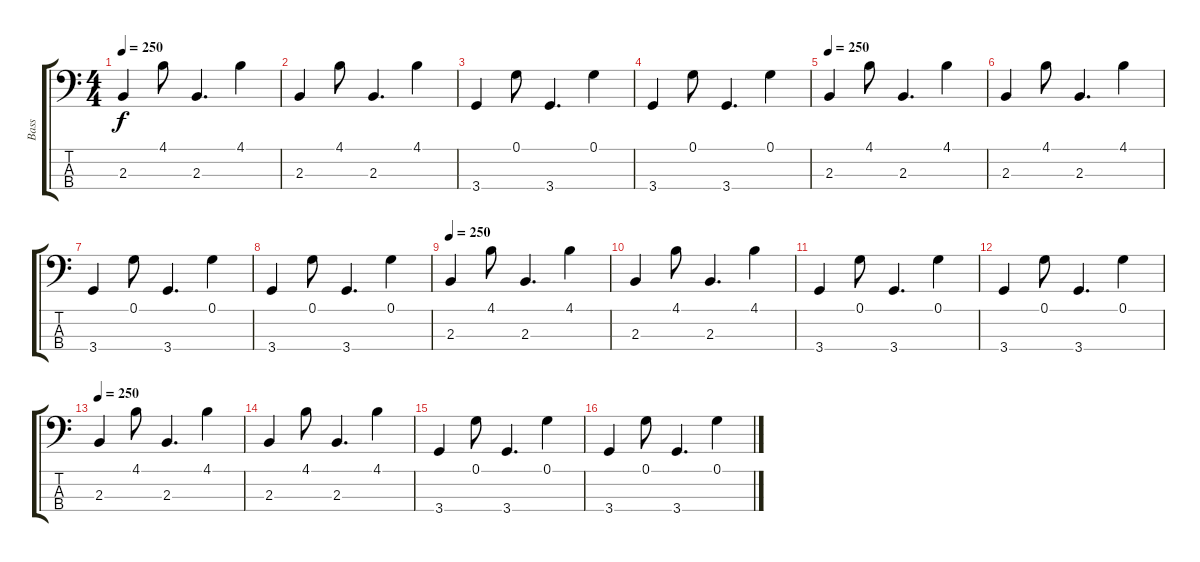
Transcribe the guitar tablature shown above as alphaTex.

\track ("Bass" "Bass") {instrument electricbassfinger}
\staff {score tabs}
\tuning (G2 D2 A1 E1) {hide}
\ts (4 4)
\tempo 250
\clef f4
\ks c
2.3.4{dy f} 4.1.8 2.3.4{d} 4.1.4 |
2.3.4 4.1.8 2.3.4{d} 4.1.4 |
3.4.4 0.1.8 3.4.4{d} 0.1.4 |
3.4.4 0.1.8 3.4.4{d} 0.1.4 |
\tempo 250
2.3.4 4.1.8 2.3.4{d} 4.1.4 |
2.3.4 4.1.8 2.3.4{d} 4.1.4 |
3.4.4 0.1.8 3.4.4{d} 0.1.4 |
3.4.4 0.1.8 3.4.4{d} 0.1.4 |
\tempo 250
2.3.4 4.1.8 2.3.4{d} 4.1.4 |
2.3.4 4.1.8 2.3.4{d} 4.1.4 |
3.4.4 0.1.8 3.4.4{d} 0.1.4 |
3.4.4 0.1.8 3.4.4{d} 0.1.4 |
\tempo 250
2.3.4 4.1.8 2.3.4{d} 4.1.4 |
2.3.4 4.1.8 2.3.4{d} 4.1.4 |
3.4.4 0.1.8 3.4.4{d} 0.1.4 |
3.4.4 0.1.8 3.4.4{d} 0.1.4
